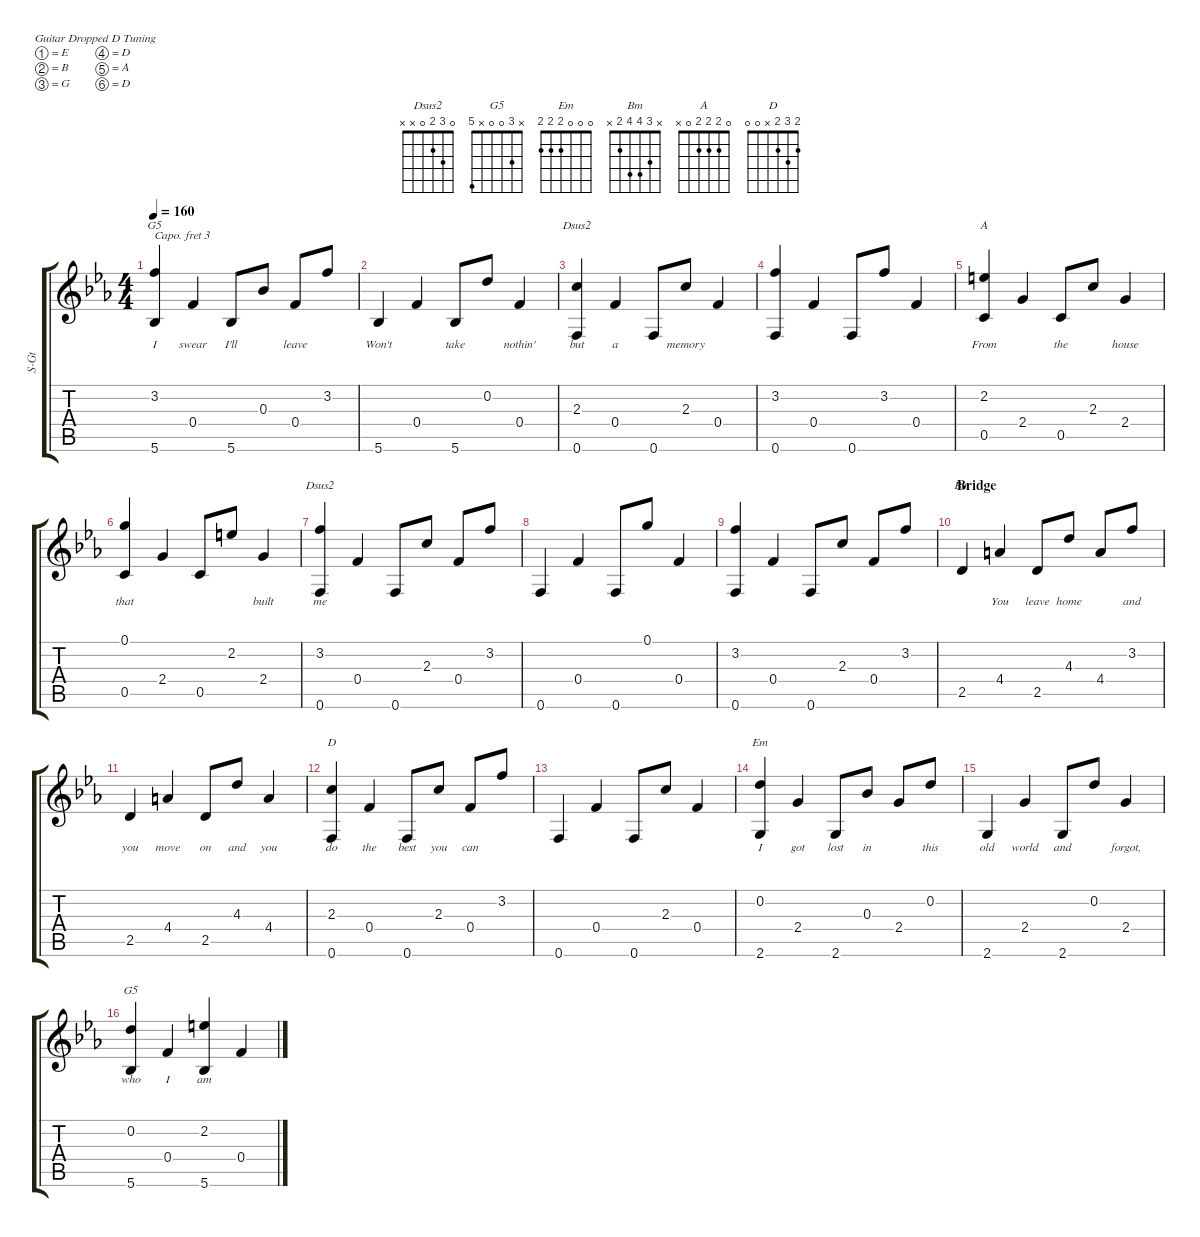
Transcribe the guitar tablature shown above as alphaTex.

\defaultSystemsLayout 4
\hideDynamics
\bracketExtendMode groupsimilarinstruments
\otherSystemsTrackNameOrientation horizontal
\track ("Steel Guitar" "S-Gt") {instrument acousticguitarsteel}
\staff {score tabs}
\capo 3
\tuning (E4 B3 G3 D3 A2 D2)
\chord ("Dsus2" 0 3 2 0 x x)
\chord ("G5" x 3 0 0 x 5) {showfingering false}
\chord ("Em" 0 0 0 2 2 2) {showfingering false}
\chord ("Bm" x 3 4 4 2 x) {showfingering false}
\chord ("A" 0 2 2 2 0 x) {showfingering false}
\chord ("D" 2 3 2 x 0 0)
\ts (4 4)
\tempo 160
\clef g2
\ks eb
(5.6{acc forcenatural} 3.2{acc forcenatural}).4{ch "G5" lyrics (0 "I") lyrics (1 "") lyrics (2 "") lyrics (3 "") lyrics (4 "") dy mf beam Up} 0.4{acc forcenatural}.4{lyrics (0 "swear") lyrics (1 "") lyrics (2 "") lyrics (3 "") lyrics (4 "") beam Up} 5.6{acc forcenatural}.8{lyrics (0 "I'll") lyrics (1 "") lyrics (2 "") lyrics (3 "") lyrics (4 "") beam Up} 0.3{acc forcenatural}.8{beam Up} 0.4{acc forcenatural}.8{lyrics (0 "leave") lyrics (1 "") lyrics (2 "") lyrics (3 "") lyrics (4 "") beam Up} 3.2{acc forcenatural}.8{beam Up} |
5.6{acc forcenatural}.4{lyrics (0 "Won't") lyrics (1 "") lyrics (2 "") lyrics (3 "") lyrics (4 "") beam Up} 0.4{acc forcenatural}.4{beam Up} 5.6{acc forcenatural}.8{lyrics (0 "take") lyrics (1 "") lyrics (2 "") lyrics (3 "") lyrics (4 "") beam Up} 0.2{acc forcenatural}.8{beam Up} 0.4{acc forcenatural}.4{lyrics (0 "nothin'") lyrics (1 "") lyrics (2 "") lyrics (3 "") lyrics (4 "") beam Up} |
(0.6{acc forcenatural} 2.3{acc forcenatural}).4{ch "Dsus2" lyrics (0 "but") lyrics (1 "") lyrics (2 "") lyrics (3 "") lyrics (4 "") beam Up} 0.4{acc forcenatural}.4{lyrics (0 "a") lyrics (1 "") lyrics (2 "") lyrics (3 "") lyrics (4 "") beam Up} 0.6{acc forcenatural}.8{beam Up} 2.3{acc forcenatural}.8{lyrics (0 "memory") lyrics (1 "") lyrics (2 "") lyrics (3 "") lyrics (4 "") beam Up} 0.4{acc forcenatural}.4{beam Up} |
(0.6{acc forcenatural} 3.2{acc forcenatural}).4{beam Up} 0.4{acc forcenatural}.4{beam Up} 0.6{acc forcenatural}.8{beam Up} 3.2{acc forcenatural}.8{beam Up} 0.4{acc forcenatural}.4{beam Up} |
(0.5{acc forcenatural} 2.2{acc #}).4{ch "A" lyrics (0 "From") lyrics (1 "") lyrics (2 "") lyrics (3 "") lyrics (4 "") beam Up} 2.4{acc forcenatural}.4{beam Up} 0.5{acc forcenatural}.8{lyrics (0 "the") lyrics (1 "") lyrics (2 "") lyrics (3 "") lyrics (4 "") beam Up} 2.3{acc forcenatural}.8{beam Up} 2.4{acc forcenatural}.4{lyrics (0 "house") lyrics (1 "") lyrics (2 "") lyrics (3 "") lyrics (4 "") beam Up} |
(0.5{acc forcenatural} 0.1{acc forcenatural}).4{lyrics (0 "that") lyrics (1 "") lyrics (2 "") lyrics (3 "") lyrics (4 "") beam Up} 2.4{acc forcenatural}.4{beam Up} 0.5{acc forcenatural}.8{beam Up} 2.2{acc #}.8{beam Up} 2.4{acc forcenatural}.4{lyrics (0 "built") lyrics (1 "") lyrics (2 "") lyrics (3 "") lyrics (4 "") beam Up} |
(0.6{acc forcenatural} 3.2{acc forcenatural}).4{ch "Dsus2" lyrics (0 "me") lyrics (1 "") lyrics (2 "") lyrics (3 "") lyrics (4 "") beam Up} 0.4{acc forcenatural}.4{beam Up} 0.6{acc forcenatural}.8{beam Up} 2.3{acc forcenatural}.8{beam Up} 0.4{acc forcenatural}.8{beam Up} 3.2{acc forcenatural}.8{beam Up} |
0.6{acc forcenatural}.4{beam Up} 0.4{acc forcenatural}.4{beam Up} 0.6{acc forcenatural}.8{beam Up} 0.1{acc forcenatural}.8{beam Up} 0.4{acc forcenatural}.4{beam Up} |
(0.6{acc forcenatural} 3.2{acc forcenatural}).4{beam Up} 0.4{acc forcenatural}.4{beam Up} 0.6{acc forcenatural}.8{beam Up} 2.3{acc forcenatural}.8{beam Up} 0.4{acc forcenatural}.8{beam Up} 3.2{acc forcenatural}.8{beam Up} |
\section ("" "Bridge")
2.5{acc forcenatural}.4{ch "Bm" beam Up} 4.4{acc #}.4{lyrics (0 "You") lyrics (1 "") lyrics (2 "") lyrics (3 "") lyrics (4 "") beam Up} 2.5{acc forcenatural}.8{lyrics (0 "leave") lyrics (1 "") lyrics (2 "") lyrics (3 "") lyrics (4 "") beam Up} 4.3{acc forcenatural}.8{lyrics (0 "home") lyrics (1 "") lyrics (2 "") lyrics (3 "") lyrics (4 "") beam Up} 4.4{acc #}.8{beam Up} 3.2{acc forcenatural}.8{lyrics (0 "and") lyrics (1 "") lyrics (2 "") lyrics (3 "") lyrics (4 "") beam Up} |
2.5{acc forcenatural}.4{lyrics (0 "you") lyrics (1 "") lyrics (2 "") lyrics (3 "") lyrics (4 "") beam Up} 4.4{acc #}.4{lyrics (0 "move") lyrics (1 "") lyrics (2 "") lyrics (3 "") lyrics (4 "") beam Up} 2.5{acc forcenatural}.8{lyrics (0 "on") lyrics (1 "") lyrics (2 "") lyrics (3 "") lyrics (4 "") beam Up} 4.3{acc forcenatural}.8{lyrics (0 "and") lyrics (1 "") lyrics (2 "") lyrics (3 "") lyrics (4 "") beam Up} 4.4{acc #}.4{lyrics (0 "you") lyrics (1 "") lyrics (2 "") lyrics (3 "") lyrics (4 "") beam Up} |
(0.6{acc forcenatural} 2.3{acc forcenatural}).4{ch "D" lyrics (0 "do") lyrics (1 "") lyrics (2 "") lyrics (3 "") lyrics (4 "") beam Up} 0.4{acc forcenatural}.4{lyrics (0 "the") lyrics (1 "") lyrics (2 "") lyrics (3 "") lyrics (4 "") beam Up} 0.6{acc forcenatural}.8{lyrics (0 "best") lyrics (1 "") lyrics (2 "") lyrics (3 "") lyrics (4 "") beam Up} 2.3{acc forcenatural}.8{lyrics (0 "you") lyrics (1 "") lyrics (2 "") lyrics (3 "") lyrics (4 "") beam Up} 0.4{acc forcenatural}.8{lyrics (0 "can") lyrics (1 "") lyrics (2 "") lyrics (3 "") lyrics (4 "") beam Up} 3.2{acc forcenatural}.8{beam Up} |
0.6{acc forcenatural}.4{beam Up} 0.4{acc forcenatural}.4{beam Up} 0.6{acc forcenatural}.8{beam Up} 2.3{acc forcenatural}.8{beam Up} 0.4{acc forcenatural}.4{beam Up} |
(2.6{acc forcenatural} 0.2{acc forcenatural}).4{ch "Em" lyrics (0 "I") lyrics (1 "") lyrics (2 "") lyrics (3 "") lyrics (4 "") beam Up} 2.4{acc forcenatural}.4{lyrics (0 "got") lyrics (1 "") lyrics (2 "") lyrics (3 "") lyrics (4 "") beam Up} 2.6{acc forcenatural}.8{lyrics (0 "lost") lyrics (1 "") lyrics (2 "") lyrics (3 "") lyrics (4 "") beam Up} 0.3{acc forcenatural}.8{lyrics (0 "in") lyrics (1 "") lyrics (2 "") lyrics (3 "") lyrics (4 "") beam Up} 2.4{acc forcenatural}.8{beam Up} 0.2{acc forcenatural}.8{lyrics (0 "this") lyrics (1 "") lyrics (2 "") lyrics (3 "") lyrics (4 "") beam Up} |
2.6{acc forcenatural}.4{lyrics (0 "old") lyrics (1 "") lyrics (2 "") lyrics (3 "") lyrics (4 "") beam Up} 2.4{acc forcenatural}.4{lyrics (0 "world") lyrics (1 "") lyrics (2 "") lyrics (3 "") lyrics (4 "") beam Up} 2.6{acc forcenatural}.8{lyrics (0 "and") lyrics (1 "") lyrics (2 "") lyrics (3 "") lyrics (4 "") beam Up} 0.2{acc forcenatural}.8{beam Up} 2.4{acc forcenatural}.4{lyrics (0 "forgot,") lyrics (1 "") lyrics (2 "") lyrics (3 "") lyrics (4 "") beam Up} |
(5.6{acc forcenatural} 0.2{acc forcenatural}).4{ch "G5" lyrics (0 "who") lyrics (1 "") lyrics (2 "") lyrics (3 "") lyrics (4 "") beam Up} 0.4{acc forcenatural}.4{lyrics (0 "I") lyrics (1 "") lyrics (2 "") lyrics (3 "") lyrics (4 "") beam Up} (5.6{acc forcenatural} 2.2{acc #}).4{lyrics (0 "am") lyrics (1 "") lyrics (2 "") lyrics (3 "") lyrics (4 "") beam Up} 0.4{acc forcenatural}.4{beam Up}
